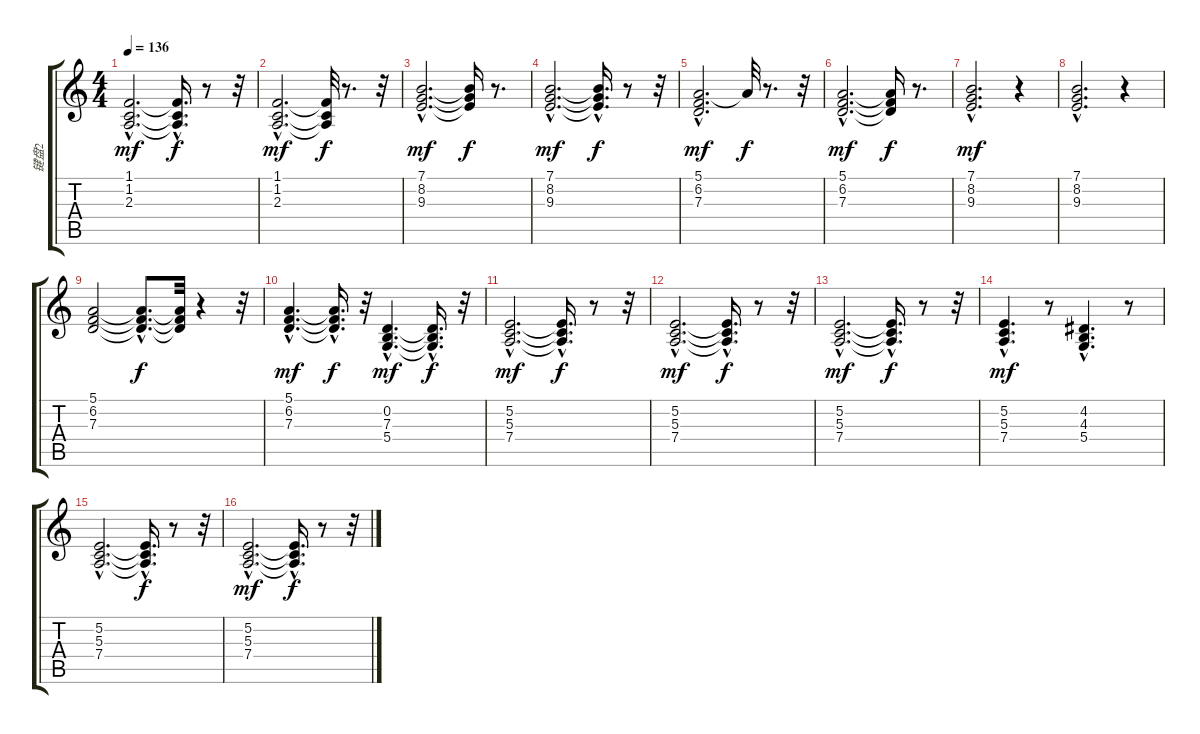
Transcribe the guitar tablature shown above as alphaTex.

\track ("键盘2" "键盘2") {instrument stringensemble1}
\staff {score tabs}
\tuning (E4 B3 G3 D3 A2 E2) {hide}
\ts (4 4)
\tempo 136
\clef g2
\ks c
(1.1{hac} 1.2{hac} 2.3{hac}).2{d dy mf} (1.1{t} 1.2{t} 2.3{hac t}).16{d dy f} r.8 r.32 |
(1.1{hac} 1.2{hac} 2.3{hac}).2{d dy mf} (1.1{t} 1.2{t} 2.3{t}).32{dy f} r.8{d} r.32 |
(7.1{hac} 8.2{hac} 9.3{hac}).2{d dy mf} (7.1{t} 8.2{t} 9.3{t}).16{dy f} r.8{d} |
(7.1{hac} 8.2{hac} 9.3{hac}).2{d dy mf} (7.1{hac t} 8.2{hac t} 9.3{hac t}).16{d dy f} r.8 r.32 |
(5.1{hac} 6.2{hac} 7.3{hac}).2{d dy mf} 5.1{t}.32{dy f} r.8{d} r.32 |
(5.1{hac} 6.2{hac} 7.3{hac}).2{d dy mf} (5.1{t} 6.2{t} 7.3{t}).16{dy f} r.8{d} |
(7.1{hac} 8.2{hac} 9.3{hac}).2{d dy mf} r.4 |
(7.1{hac} 8.2{hac} 9.3{hac}).2{d} r.4 |
(5.1 6.2 7.3).2 (5.1{hac t} 6.2{hac t} 7.3{hac t}).8{d dy f} (5.1{t} 6.2{t} 7.3{t}).32 r.4 r.32 |
(5.1{hac} 6.2{hac} 7.3{hac}).4{d dy mf} (5.1{hac t} 6.2{hac t} 7.3{hac t}).16{d dy f} r.32 (0.2{hac} 7.3{hac} 5.4{hac}).4{d dy mf} (0.2{hac t} 7.3{hac t} 5.4{hac t}).16{d dy f} r.32 |
(5.2{hac} 5.3{hac} 7.4{hac}).2{d dy mf} (5.2{t} 5.3{hac t} 7.4{hac t}).16{d dy f} r.8 r.32 |
(5.2{hac} 5.3{hac} 7.4{hac}).2{d dy mf} (5.2{t} 5.3{hac t} 7.4{t}).16{d dy f} r.8 r.32 |
(5.2{hac} 5.3{hac} 7.4{hac}).2{d dy mf} (5.2{t} 5.3{hac t} 7.4{t}).16{d dy f} r.8 r.32 |
(5.2{hac} 5.3{hac} 7.4{hac}).4{d dy mf} r.8 (4.2{hac} 4.3{hac} 5.4{hac}).4{d} r.8 |
(5.2{hac} 5.3{hac} 7.4{hac}).2{d} (5.2{t} 5.3{hac t} 7.4{hac t}).16{d dy f} r.8 r.32 |
(5.2{hac} 5.3{hac} 7.4{hac}).2{d dy mf} (5.2{t} 5.3{hac t} 7.4{t}).16{d dy f} r.8 r.32
